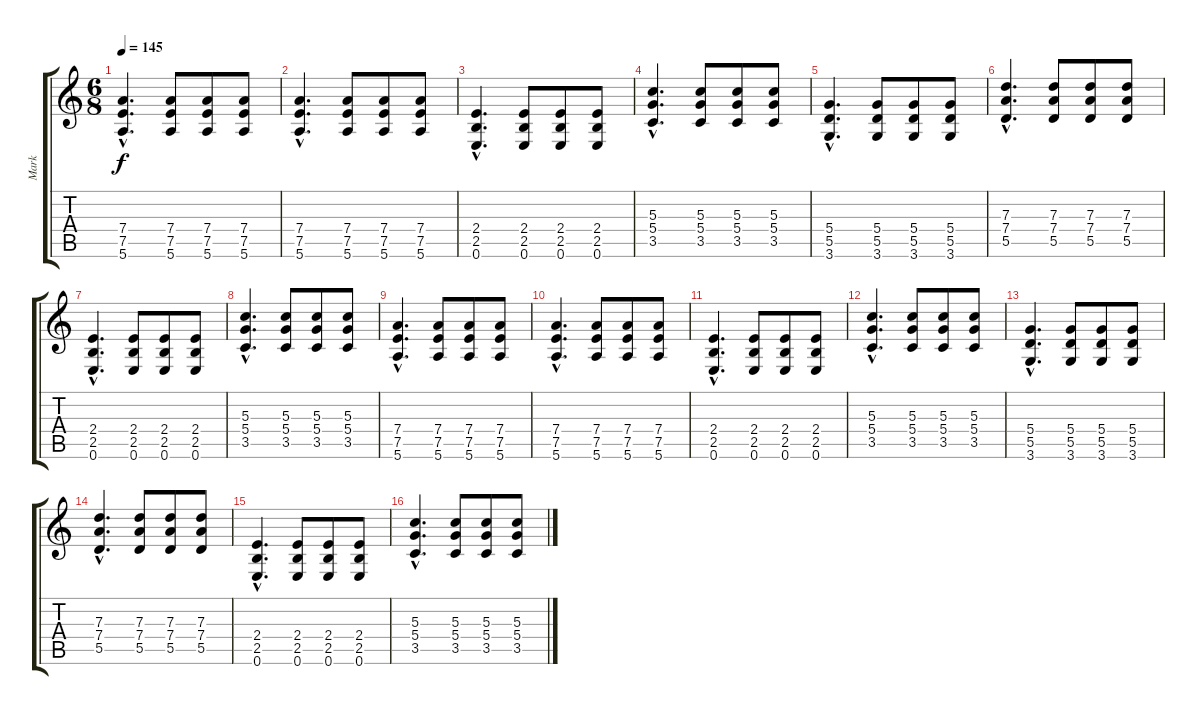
\track ("Mark" "Mark") {instrument overdrivenguitar}
\staff {score tabs}
\tuning (E4 B3 G3 D3 A2 E2) {hide}
\ts (6 8)
\tempo 145
\clef g2
\ks c
(7.4{hac} 7.5{hac} 5.6{hac}).4{d dy f} (7.4 7.5 5.6).8 (7.4 7.5 5.6).8 (7.4 7.5 5.6).8 |
(7.4{hac} 7.5{hac} 5.6{hac}).4{d} (7.4 7.5 5.6).8 (7.4 7.5 5.6).8 (7.4 7.5 5.6).8 |
(2.4{hac} 2.5{hac} 0.6{hac}).4{d} (2.4 2.5 0.6).8 (2.4 2.5 0.6).8 (2.4 2.5 0.6).8 |
(5.3{hac} 5.4{hac} 3.5{hac}).4{d} (5.3 5.4 3.5).8 (5.3 5.4 3.5).8 (5.3 5.4 3.5).8 |
(5.4{hac} 5.5{hac} 3.6{hac}).4{d} (5.4 5.5 3.6).8 (5.4 5.5 3.6).8 (5.4 5.5 3.6).8 |
(7.3{hac} 7.4{hac} 5.5{hac}).4{d} (7.3 7.4 5.5).8 (7.3 7.4 5.5).8 (7.3 7.4 5.5).8 |
(2.4{hac} 2.5{hac} 0.6{hac}).4{d} (2.4 2.5 0.6).8 (2.4 2.5 0.6).8 (2.4 2.5 0.6).8 |
(5.3{hac} 5.4{hac} 3.5{hac}).4{d} (5.3 5.4 3.5).8 (5.3 5.4 3.5).8 (5.3 5.4 3.5).8 |
(7.4{hac} 7.5{hac} 5.6{hac}).4{d} (7.4 7.5 5.6).8 (7.4 7.5 5.6).8 (7.4 7.5 5.6).8 |
(7.4{hac} 7.5{hac} 5.6{hac}).4{d} (7.4 7.5 5.6).8 (7.4 7.5 5.6).8 (7.4 7.5 5.6).8 |
(2.4{hac} 2.5{hac} 0.6{hac}).4{d} (2.4 2.5 0.6).8 (2.4 2.5 0.6).8 (2.4 2.5 0.6).8 |
(5.3{hac} 5.4{hac} 3.5{hac}).4{d} (5.3 5.4 3.5).8 (5.3 5.4 3.5).8 (5.3 5.4 3.5).8 |
(5.4{hac} 5.5{hac} 3.6{hac}).4{d} (5.4 5.5 3.6).8 (5.4 5.5 3.6).8 (5.4 5.5 3.6).8 |
(7.3{hac} 7.4{hac} 5.5{hac}).4{d} (7.3 7.4 5.5).8 (7.3 7.4 5.5).8 (7.3 7.4 5.5).8 |
(2.4{hac} 2.5{hac} 0.6{hac}).4{d} (2.4 2.5 0.6).8 (2.4 2.5 0.6).8 (2.4 2.5 0.6).8 |
(5.3{hac} 5.4{hac} 3.5{hac}).4{d} (5.3 5.4 3.5).8 (5.3 5.4 3.5).8 (5.3 5.4 3.5).8
